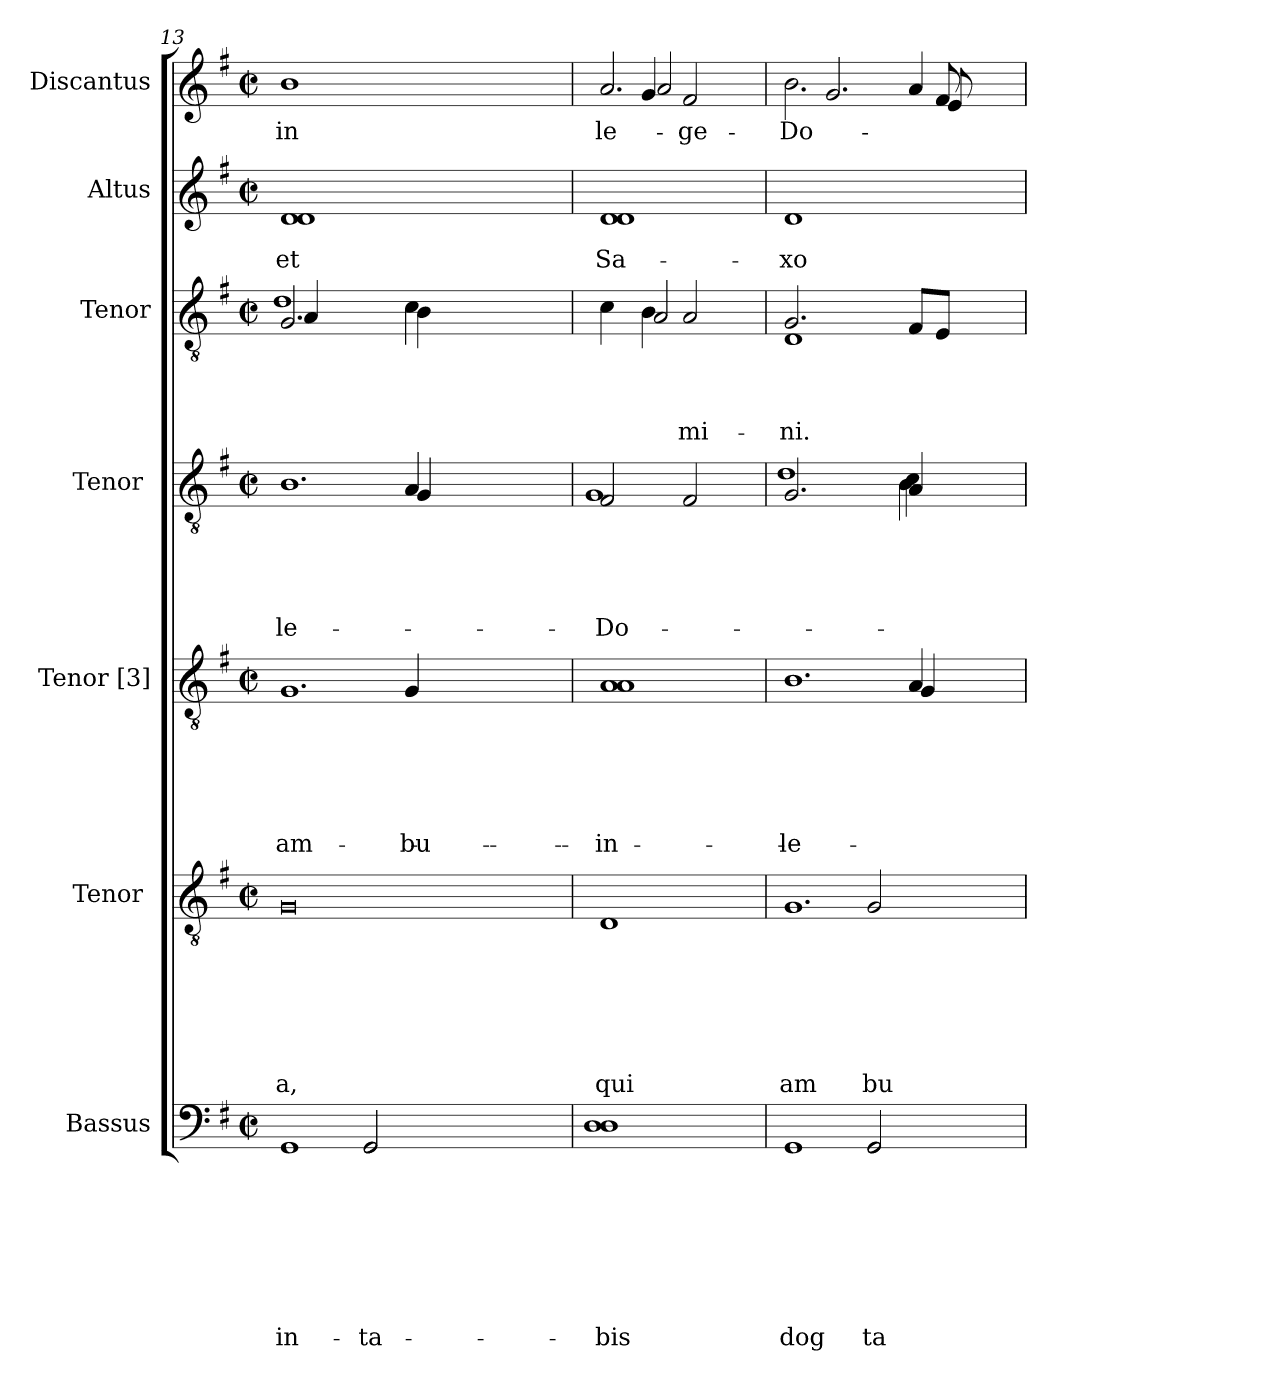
**kern	**text	**text	**text	**text	**text	**text	**text	**text	**kern	**text	**text	**text	**text	**text	**text	**text	**kern	**text	**text	**text	**text	**text	**text	**kern	**text	**text	**text	**text	**text	**kern	**text	**text	**text	**text	**kern	**text	**text	**kern	**text
*part7	*part7	*part7	*part7	*part7	*part7	*part7	*part7	*part7	*part6	*part6	*part6	*part6	*part6	*part6	*part6	*part6	*part5	*part5	*part5	*part5	*part5	*part5	*part5	*part4	*part4	*part4	*part4	*part4	*part4	*part3	*part3	*part3	*part3	*part3	*part2	*part2	*part2	*part1	*part1
*staff7	*staff7	*staff7	*staff7	*staff7	*staff7	*staff7	*staff7	*staff7	*staff6	*staff6	*staff6	*staff6	*staff6	*staff6	*staff6	*staff6	*staff5	*staff5	*staff5	*staff5	*staff5	*staff5	*staff5	*staff4	*staff4	*staff4	*staff4	*staff4	*staff4	*staff3	*staff3	*staff3	*staff3	*staff3	*staff2	*staff2	*staff2	*staff1	*staff1
*I"Bassus	*	*	*	*	*	*	*	*	*I"Tenor [4]	*	*	*	*	*	*	*	*I"Tenor [3]	*	*	*	*	*	*	*I"Tenor [2]	*	*	*	*	*	*I"Tenor	*	*	*	*	*I"Altus	*	*	*I"Discantus	*
*I'B	*	*	*	*	*	*	*	*	*I'T [4]	*	*	*	*	*	*	*	*I'T [3]	*	*	*	*	*	*	*I'T [2]	*	*	*	*	*	*I'T	*	*	*	*	*I'A	*	*	*I'D	*
*clefF4	*	*	*	*	*	*	*	*	*clefGv2	*	*	*	*	*	*	*	*clefGv2	*	*	*	*	*	*	*clefGv2	*	*	*	*	*	*clefGv2	*	*	*	*	*clefG2	*	*	*clefG2	*
*k[f#]	*	*	*	*	*	*	*	*	*k[f#]	*	*	*	*	*	*	*	*k[f#]	*	*	*	*	*	*	*k[f#]	*	*	*	*	*	*k[f#]	*	*	*	*	*k[f#]	*	*	*k[f#]	*
*G:	*	*	*	*	*	*	*	*	*G:	*	*	*	*	*	*	*	*G:	*	*	*	*	*	*	*G:	*	*	*	*	*	*G:	*	*	*	*	*G:	*	*	*G:	*
*M2/2	*	*	*	*	*	*	*	*	*M2/2	*	*	*	*	*	*	*	*M2/2	*	*	*	*	*	*	*M2/2	*	*	*	*	*	*M2/2	*	*	*	*	*M2/2	*	*	*M2/2	*
*met(c|)	*	*	*	*	*	*	*	*	*met(c|)	*	*	*	*	*	*	*	*met(c|)	*	*	*	*	*	*	*met(c|)	*	*	*	*	*	*met(c|)	*	*	*	*	*met(c|)	*	*	*met(c|)	*
=13	=13	=13	=13	=13	=13	=13	=13	=13	=13	=13	=13	=13	=13	=13	=13	=13	=13	=13	=13	=13	=13	=13	=13	=13	=13	=13	=13	=13	=13	=13	=13	=13	=13	=13	=13	=13	=13	=13	=13
!	!	!	!	!	!	!	!	!LO:LY:b	!	!	!	!	!	!	!	!LO:LY:b	!	!	!	!	!	!	!LO:LY:b	!	!	!	!	!	!LO:LY:b	!	!	!	!	!	!	!	!LO:LY:b	!	!LO:LY:b
*^	*	*	*	*	*	*	*	*	*	*	*	*	*	*	*	*	*^	*	*	*	*	*	*	*^	*	*	*	*	*	*^	*	*	*	*	*	*	*	*	*
*	*^	*	*	*	*	*	*	*	*	*	*	*	*	*	*	*	*	*	*	*	*	*	*	*	*	*	*^	*	*	*	*	*	*	*^	*	*	*	*	*	*	*	*	*
1GG	2ryy	2ryy	.	.	.	.	.	.	.	in-	0G	.	.	.	.	.	.	-a,	1.G	2.ryy	.	.	.	.	.	am-	1.B	2.ryy	2.ryy	.	.	.	.	le-	2.G/	4A/	1d	.	.	.	.	1d 1d	.	et	1b	in
.	.	.	.	.	.	.	.	.	.	.	.	.	.	.	.	.	.	.	.	.	.	.	.	.	.	.	.	.	.	.	.	.	.	.	.	2ryy	.	.	.	.	.	.	.	.	.	.
!	!	!	!	!	!	!	!	!	!	!LO:LY:b	!	!	!	!	!	!	!	!	!	!	!	!	!	!	!	!	!	!	!	!	!	!	!	!	!	!	!	!	!	!	!	!	!	!	!	!
!	!	!	!	!	!	!	!	!	!	!LO:LY:b	!	!	!	!	!	!	!	!	!	!	!	!	!	!	!	!	!	!	!	!	!	!	!	!	!	!	!	!	!	!	!	!	!	!	!	!
.	2GG/	2GG/	.	.	.	.	.	.	.	-ta	.	.	.	.	.	.	.	.	.	.	.	.	.	.	.	.	.	.	.	.	.	.	.	.	.	.	.	.	.	.	.	.	.	.	.	.
!	!	!	!	!	!	!	!	!	!	!	!	!	!	!	!	!	!	!	!	!	!	!	!	!	!	!LO:LY:b	!	!	!	!	!	!	!	!	!	!	!	!	!	!	!	!	!	!	!	!
.	.	.	.	.	.	.	.	.	.	.	.	.	.	.	.	.	.	.	.	4G/	.	.	.	.	.	-bu-	.	4A/	4G/	.	.	.	.	.	4c\	4B\	.	.	.	.	.	.	.	.	.	.
1ryy	1ryy	1ryy	.	.	.	.	.	.	.	.	.	.	.	.	.	.	.	.	.	2ryy	.	.	.	.	.	.	.	2ryy	2ryy	.	.	.	.	.	1ryy	1ryy	1ryy	.	.	.	.	1ryy	.	.	1ryy	.
.	.	.	.	.	.	.	.	.	.	.	.	.	.	.	.	.	.	.	2ryy	2ryy	.	.	.	.	.	.	2ryy	2ryy	2ryy	.	.	.	.	.	.	.	.	.	.	.	.	.	.	.	.	.
*v	*v	*v	*	*	*	*	*	*	*	*	*	*	*	*	*	*	*	*	*	*	*	*	*	*	*	*	*	*	*	*	*	*	*	*	*v	*v	*v	*	*	*	*	*	*	*	*	*
=14	=14	=14	=14	=14	=14	=14	=14	=14	=14	=14	=14	=14	=14	=14	=14	=14	=14	=14	=14	=14	=14	=14	=14	=14	=14	=14	=14	=14	=14	=14	=14	=14	=14	=14	=14	=14	=14	=14	=14	=14	=14	=14
!	!	!	!	!	!	!	!	!LO:LY:b	!	!	!	!	!	!	!	!LO:LY:b	!	!	!	!	!	!	!	!LO:LY:b	!	!	!	!	!	!	!	!LO:LY:b	!	!	!	!	!	!	!	!	!	!
!	!	!	!	!	!	!	!	!	!	!	!	!	!	!	!	!	!	!	!	!	!	!	!	!	!	!	!	!	!	!	!	!LO:LY:b	!	!	!	!	!	!	!	!LO:LY:b	!	!LO:LY:b
*	*	*	*	*	*	*	*	*	*	*	*	*	*	*	*	*	*	*	*	*	*	*	*	*	*	*	*	*	*	*	*	*	*^	*	*	*	*	*	*	*	*^	*
*	*	*	*	*	*	*	*	*	*	*	*	*	*	*	*	*	*v	*v	*	*	*	*	*	*	*	*	*	*	*	*	*	*	*	*	*	*	*	*	*	*	*	*	*^	*
*	*	*	*	*	*	*	*	*	*	*	*	*	*	*	*	*	*	*	*	*	*	*	*	*	*v	*v	*	*	*	*	*	*	*	*	*	*	*	*	*	*	*	*	*	*
1D 1D	.	.	.	.	.	.	.	-bis	1D	.	.	.	.	.	.	qui	1A 1A	.	.	.	.	.	in	2F#/	1G	.	.	.	.	Do-	4c\	4ryy	.	.	.	.	1d 1d	.	Sa-	2.a/	4ryy	4ryy	le-
.	.	.	.	.	.	.	.	.	.	.	.	.	.	.	.	.	.	.	.	.	.	.	.	.	.	.	.	.	.	.	4B\	2A/	.	.	.	.	.	.	.	.	4g/	2a/	.
!	!	!	!	!	!	!	!	!	!	!	!	!	!	!	!	!	!	!	!	!	!	!	!	!	!	!	!	!	!	!	!	!	!	!	!	!LO:LY:b	!	!	!	!	!	!	!LO:LY:b
.	.	.	.	.	.	.	.	.	.	.	.	.	.	.	.	.	.	.	.	.	.	.	.	2F#/	.	.	.	.	.	.	2A/	.	.	.	.	-mi-	.	.	.	.	2f#/	.	-ge
.	.	.	.	.	.	.	.	.	.	.	.	.	.	.	.	.	.	.	.	.	.	.	.	.	.	.	.	.	.	.	.	4ryy	.	.	.	.	.	.	.	4ryy	.	4ryy	.
*	*	*	*	*	*	*	*	*	*	*	*	*	*	*	*	*	*	*	*	*	*	*	*	*v	*v	*	*	*	*	*	*	*	*	*	*	*	*	*	*	*	*	*	*
=15	=15	=15	=15	=15	=15	=15	=15	=15	=15	=15	=15	=15	=15	=15	=15	=15	=15	=15	=15	=15	=15	=15	=15	=15	=15	=15	=15	=15	=15	=15	=15	=15	=15	=15	=15	=15	=15	=15	=15	=15	=15	=15
!	!	!	!	!	!	!	!	!LO:LY:b	!	!	!	!	!	!	!	!LO:LY:b	!	!	!	!	!	!	!LO:LY:b	!	!	!	!	!	!	!	!	!	!	!	!LO:LY:b	!	!	!LO:LY:b	!	!	!	!LO:LY:b
*^	*	*	*	*	*	*	*	*	*^	*	*	*	*	*	*	*	*^	*	*	*	*	*	*	*^	*	*	*	*	*	*	*	*	*	*	*	*	*	*	*	*	*^	*
*	*^	*	*	*	*	*	*	*	*	*	*	*	*	*	*	*	*	*	*	*^	*	*	*	*	*	*	*	*^	*	*	*	*	*	*	*	*	*	*	*	*	*	*	*	*	*	*	*
*	*	*	*	*	*	*	*	*	*	*	*	*	*	*	*	*	*	*	*	*	*	*	*	*	*	*	*	*	*	*	*^	*	*	*	*	*	*	*	*	*	*	*	*	*	*	*	*	*	*	*
1GG	2ryy	2ryy	.	.	.	.	.	.	.	dog-	1.G	2ryy	.	.	.	.	.	.	am-	1.B	2.ryy	2.ryy	.	.	.	.	.	le-	2.G/	2.ryy	2.ryy	1d	.	.	.	.	.	2.G/	1D	.	.	.	-ni.	1d	.	-xo-	2.b\	4ryy	2..ryy	2..ryy	Do-
.	.	.	.	.	.	.	.	.	.	.	.	.	.	.	.	.	.	.	.	.	.	.	.	.	.	.	.	.	.	.	.	.	.	.	.	.	.	.	.	.	.	.	.	.	.	.	.	2.g/	.	.	.
!	!	!	!	!	!	!	!	!	!	!LO:LY:b	!	!	!	!	!	!	!	!	!	!	!	!	!	!	!	!	!	!	!	!	!	!	!	!	!	!	!	!	!	!	!	!	!	!	!	!	!	!	!	!	!
!	!	!	!	!	!	!	!	!	!	!LO:LY:b	!	!	!	!	!	!	!	!	!LO:LY:b	!	!	!	!	!	!	!	!	!	!	!	!	!	!	!	!	!	!	!	!	!	!	!	!	!	!	!	!	!	!	!	!
.	2GG/	2GG/	.	.	.	.	.	.	.	-ta	.	2G/	.	.	.	.	.	.	-bu-	.	.	.	.	.	.	.	.	.	.	.	.	.	.	.	.	.	.	.	.	.	.	.	.	.	.	.	.	.	.	.	.
.	.	.	.	.	.	.	.	.	.	.	.	.	.	.	.	.	.	.	.	.	4A/	4G/	.	.	.	.	.	.	4A/	4B\	4c\	.	.	.	.	.	.	8F#/L	.	.	.	.	.	.	.	.	4a/	.	.	.	.
.	.	.	.	.	.	.	.	.	.	.	.	.	.	.	.	.	.	.	.	.	.	.	.	.	.	.	.	.	.	.	.	.	.	.	.	.	.	8E/J	.	.	.	.	.	.	.	.	.	.	8f#/	8e/	.
2ryy	2ryy	2ryy	.	.	.	.	.	.	.	.	.	2ryy	.	.	.	.	.	.	.	.	2ryy	2ryy	.	.	.	.	.	.	2ryy	2ryy	2ryy	2ryy	.	.	.	.	.	2ryy	2ryy	.	.	.	.	2ryy	.	.	2ryy	2ryy	2ryy	2ryy	.
*v	*v	*v	*	*	*	*	*	*	*	*	*	*	*	*	*	*	*	*	*	*v	*v	*v	*	*	*	*	*	*	*v	*v	*v	*v	*	*	*	*	*	*v	*v	*	*	*	*	*	*	*	*v	*v	*v	*v	*
*	*	*	*	*	*	*	*	*	*v	*v	*	*	*	*	*	*	*	*	*	*	*	*	*	*	*	*	*	*	*	*	*	*	*	*	*	*	*	*	*	*
=	=	=	=	=	=	=	=	=	=	=	=	=	=	=	=	=	=	=	=	=	=	=	=	=	=	=	=	=	=	=	=	=	=	=	=	=	=	=	=
*-	*-	*-	*-	*-	*-	*-	*-	*-	*-	*-	*-	*-	*-	*-	*-	*-	*-	*-	*-	*-	*-	*-	*-	*-	*-	*-	*-	*-	*-	*-	*-	*-	*-	*-	*-	*-	*-	*-	*-
